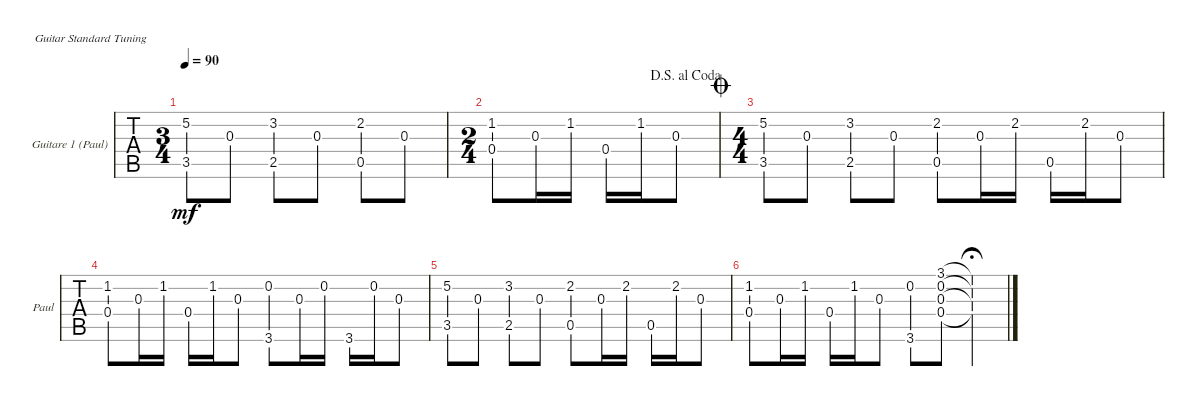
\defaultSystemsLayout 4
\singleTrackTrackNamePolicy allsystems
\multiTrackTrackNamePolicy allsystems
\firstSystemTrackNameMode fullname
\firstSystemTrackNameOrientation horizontal
\otherSystemsTrackNameOrientation horizontal
\chordDiagramsInScore
\track ("Guitare 1 (Paul)" "Paul") {instrument acousticguitarsteel}
\staff {tabs}
\tuning (E4 B3 G3 D3 A2 E2)
\ts (3 4)
\tempo 90
\clef g2
\scale
1.03909
\ks g
(5.2{hac} 3.5).8{dy mf} 0.3.8 (3.2{ac} 2.5).8 0.3.8 (2.2{ac} 0.5).8 0.3.8 |
\ts (2 4)
\jump dalsegnoalcoda
\scale
0.960908 (1.2 0.4).8 0.3.16 1.2.16 0.4.16 1.2.16 0.3.8 |
\ts (4 4)
\jump coda
\scale
1.06179 (3.5 5.2).8 0.3.8 (3.2 2.5).8 0.3.8 (2.2 0.5).8 0.3.16 2.2.16 0.5.16 2.2.16 0.3.8 |
\scale
0.938209 (1.2 0.4).8 0.3.16 1.2.16 0.4.16 1.2.16 0.3.8 (3.6 0.2).8 0.3.16 0.2.16 3.6.16 0.2.16 0.3.8 |
\scale
1.03909 (3.5 5.2).8 0.3.8 (3.2 2.5).8 0.3.8 (2.2 0.5).8 0.3.16 2.2.16 0.5.16 2.2.16 0.3.8 |
\scale
0.960908 (1.2 0.4).8 0.3.16 1.2.16 0.4.16 1.2.16 0.3.8 (3.6 0.2).8 (3.1{ac} 0.2{ac} 0.3{ac} 0.4{ac}).8 (0.4{t} 0.3{t} 0.2{t} 3.1{t}).4{fermata (medium 0.5)}
